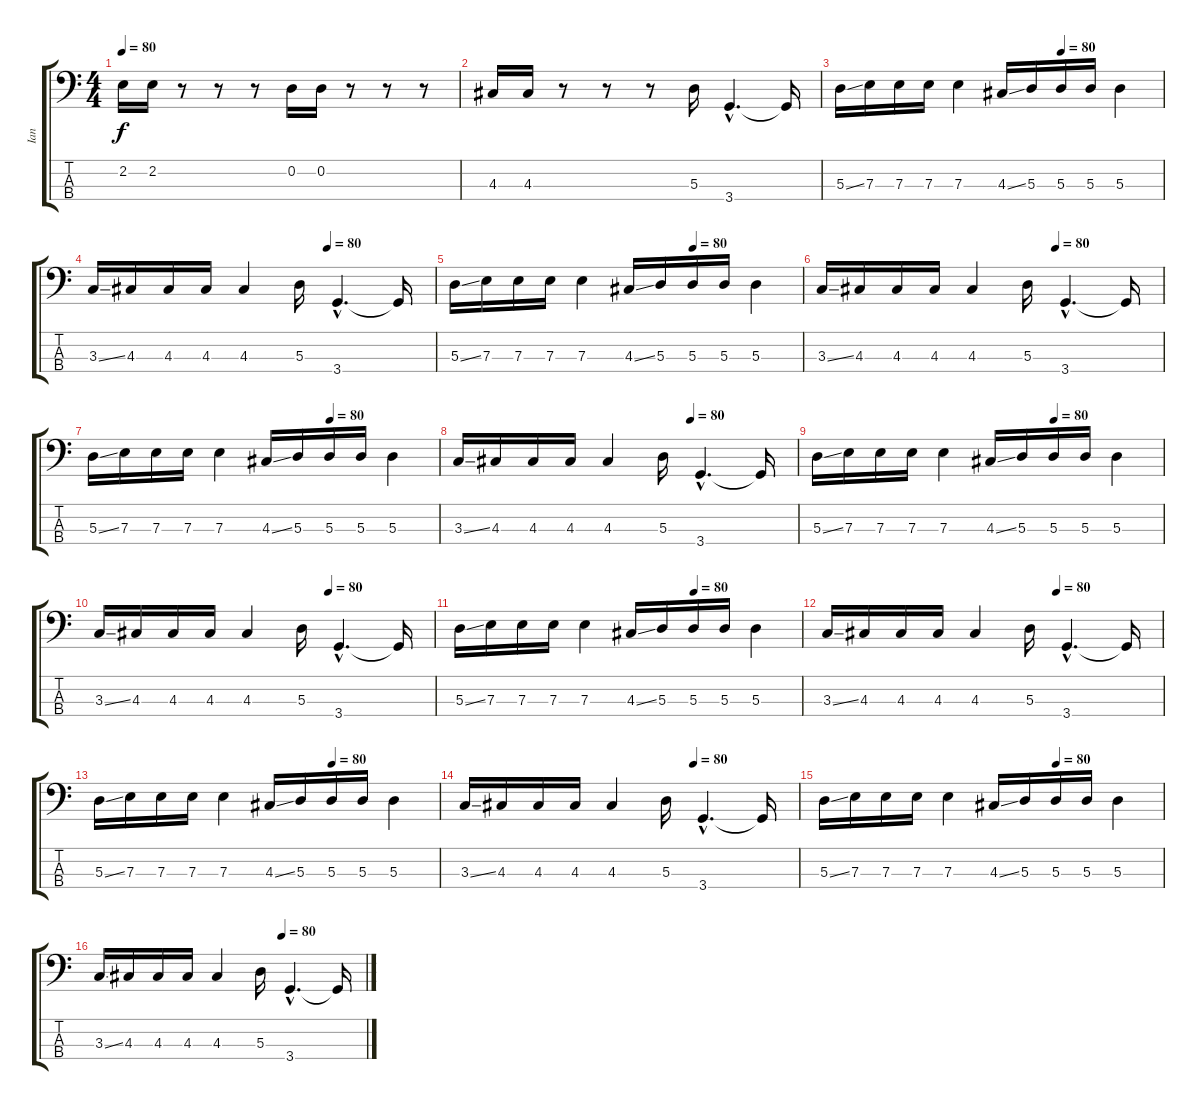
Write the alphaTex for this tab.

\track ("Ian" "Ian") {instrument electricbassfinger}
\staff {score tabs}
\tuning (G2 D2 A1 E1) {hide}
\ts (4 4)
\tempo 80
\clef f4
\ks c
2.2.16{dy f} 2.2.16 r.8 r.8 r.8 0.2.16 0.2.16 r.8 r.8 r.8 |
4.3.16 4.3.16 r.8 r.8 r.8 5.3.16 3.4{hac}.4{d} 3.4{t}.16 |
\tempo (80 0.6875)
5.3{ss}.16 7.3.16 7.3.16 7.3.16 7.3.4 4.3{ss}.16 5.3.16 5.3.16 5.3.16 5.3.4 |
\tempo (80 0.6875)
3.3{ss}.16 4.3.16 4.3.16 4.3.16 4.3.4 5.3.16 3.4{hac}.4{d} 3.4{t}.16 |
\tempo (80 0.6875)
5.3{ss}.16 7.3.16 7.3.16 7.3.16 7.3.4 4.3{ss}.16 5.3.16 5.3.16 5.3.16 5.3.4 |
\tempo (80 0.6875)
3.3{ss}.16 4.3.16 4.3.16 4.3.16 4.3.4 5.3.16 3.4{hac}.4{d} 3.4{t}.16 |
\tempo (80 0.6875)
5.3{ss}.16 7.3.16 7.3.16 7.3.16 7.3.4 4.3{ss}.16 5.3.16 5.3.16 5.3.16 5.3.4 |
\tempo (80 0.6875)
3.3{ss}.16 4.3.16 4.3.16 4.3.16 4.3.4 5.3.16 3.4{hac}.4{d} 3.4{t}.16 |
\tempo (80 0.6875)
5.3{ss}.16 7.3.16 7.3.16 7.3.16 7.3.4 4.3{ss}.16 5.3.16 5.3.16 5.3.16 5.3.4 |
\tempo (80 0.6875)
3.3{ss}.16 4.3.16 4.3.16 4.3.16 4.3.4 5.3.16 3.4{hac}.4{d} 3.4{t}.16 |
\tempo (80 0.6875)
5.3{ss}.16 7.3.16 7.3.16 7.3.16 7.3.4 4.3{ss}.16 5.3.16 5.3.16 5.3.16 5.3.4 |
\tempo (80 0.6875)
3.3{ss}.16 4.3.16 4.3.16 4.3.16 4.3.4 5.3.16 3.4{hac}.4{d} 3.4{t}.16 |
\tempo (80 0.6875)
5.3{ss}.16 7.3.16 7.3.16 7.3.16 7.3.4 4.3{ss}.16 5.3.16 5.3.16 5.3.16 5.3.4 |
\tempo (80 0.6875)
3.3{ss}.16 4.3.16 4.3.16 4.3.16 4.3.4 5.3.16 3.4{hac}.4{d} 3.4{t}.16 |
\tempo (80 0.6875)
5.3{ss}.16 7.3.16 7.3.16 7.3.16 7.3.4 4.3{ss}.16 5.3.16 5.3.16 5.3.16 5.3.4 |
\tempo (80 0.6875)
3.3{ss}.16 4.3.16 4.3.16 4.3.16 4.3.4 5.3.16 3.4{hac}.4{d} 3.4{t}.16
